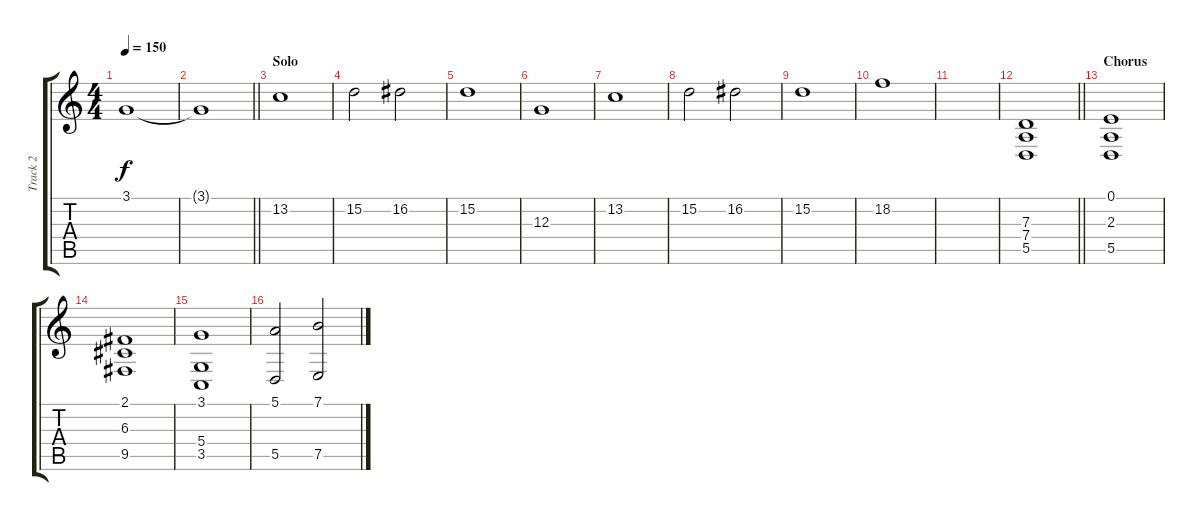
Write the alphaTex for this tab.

\track ("Track 2" "Track 2") {instrument pad1newage}
\staff {score tabs}
\tuning (E4 B3 G3 D3 A2 E2) {hide}
\ts (4 4)
\tempo 150
\clef g2
\ks c
3.1.1{dy f} |
\barLineRight lightlight
3.1{t}.1 |
\section ("" "Solo")
13.2.1 |
15.2.2 16.2.2 |
15.2.1 |
12.3.1 |
13.2.1 |
15.2.2 16.2.2 |
15.2.1 |
18.2.1 |
|
\barLineRight lightlight
(7.3 7.4 5.5).1 |
\section ("" "Chorus")
(0.1 2.3 5.5).1 |
(2.1 6.3 9.5).1 |
(3.1 5.4 3.5).1 |
(5.1 5.5).2 (7.1 7.5).2
